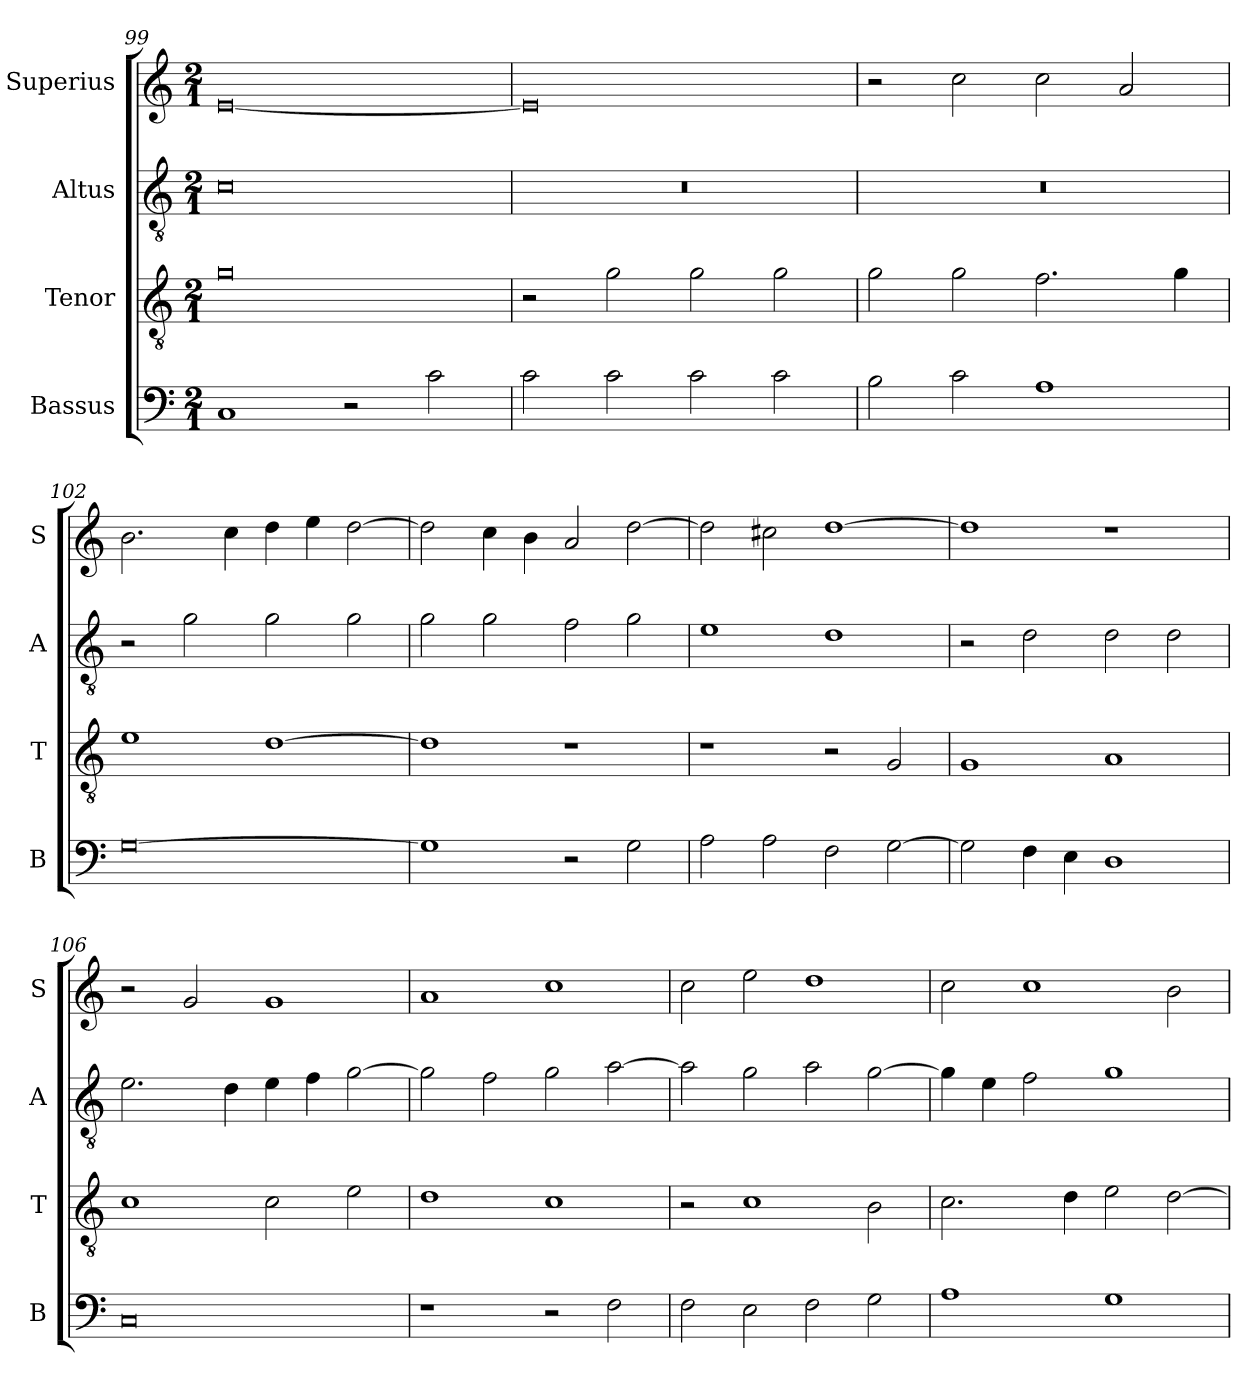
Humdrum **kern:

**kern	**kern	**kern	**kern
*part4	*part3	*part2	*part1
*staff4	*staff3	*staff2	*staff1
*I"Bassus	*I"Tenor	*I"Altus	*I"Superius
*I'B	*I'T	*I'A	*I'S
*clefF4	*clefGv2	*clefGv2	*clefG2
*k[]	*k[]	*k[]	*k[]
*C:	*C:	*C:	*C:
*M2/1	*M2/1	*M2/1	*M2/1
=99	=99	=99	=99
1C	0g	0c	[0e
2r	.	.	.
2c	.	.	.
=100	=100	=100	=100
2c	2r	0r	0e]
2c	2g	.	.
2c	2g	.	.
2c	2g	.	.
=101	=101	=101	=101
2B	2g	0r	2r
2c	2g	.	2cc
1A	2.f	.	2cc
.	.	.	2a
.	4g	.	.
=102	=102	=102	=102
[0G	1e	2r	2.b
.	.	2g	.
.	.	.	4cc
.	[1d	2g	4dd
.	.	.	4ee
.	.	2g	[2dd
=103	=103	=103	=103
1G]	1d]	2g	2dd]
.	.	2g	4cc
.	.	.	4b
2r	1r	2f	2a
2G	.	2g	[2dd
=104	=104	=104	=104
2A	1r	1e	2dd]
2A	.	.	2cc#X
2F	2r	1d	[1dd
[2G	2G	.	.
=105	=105	=105	=105
2G]	1G	2r	1dd]
4F	.	2d	.
4E	.	.	.
1D	1A	2d	1r
.	.	2d	.
=106	=106	=106	=106
0C	1c	2.e	2r
.	.	.	2g
.	.	4d	.
.	2c	4e	1g
.	.	4f	.
.	2e	[2g	.
=107	=107	=107	=107
1r	1d	2g]	1a
.	.	2f	.
2r	1c	2g	1cc
2F	.	[2a	.
=108	=108	=108	=108
2F	2r	2a]	2cc
2E	1c	2g	2ee
2F	.	2a	1dd
2G	2B	[2g	.
=109	=109	=109	=109
1A	2.c	4g]	2cc
.	.	4e	.
.	.	2f	1cc
.	4d	.	.
1G	2e	1g	.
.	[2d	.	2b
=	=	=	=
*-	*-	*-	*-
